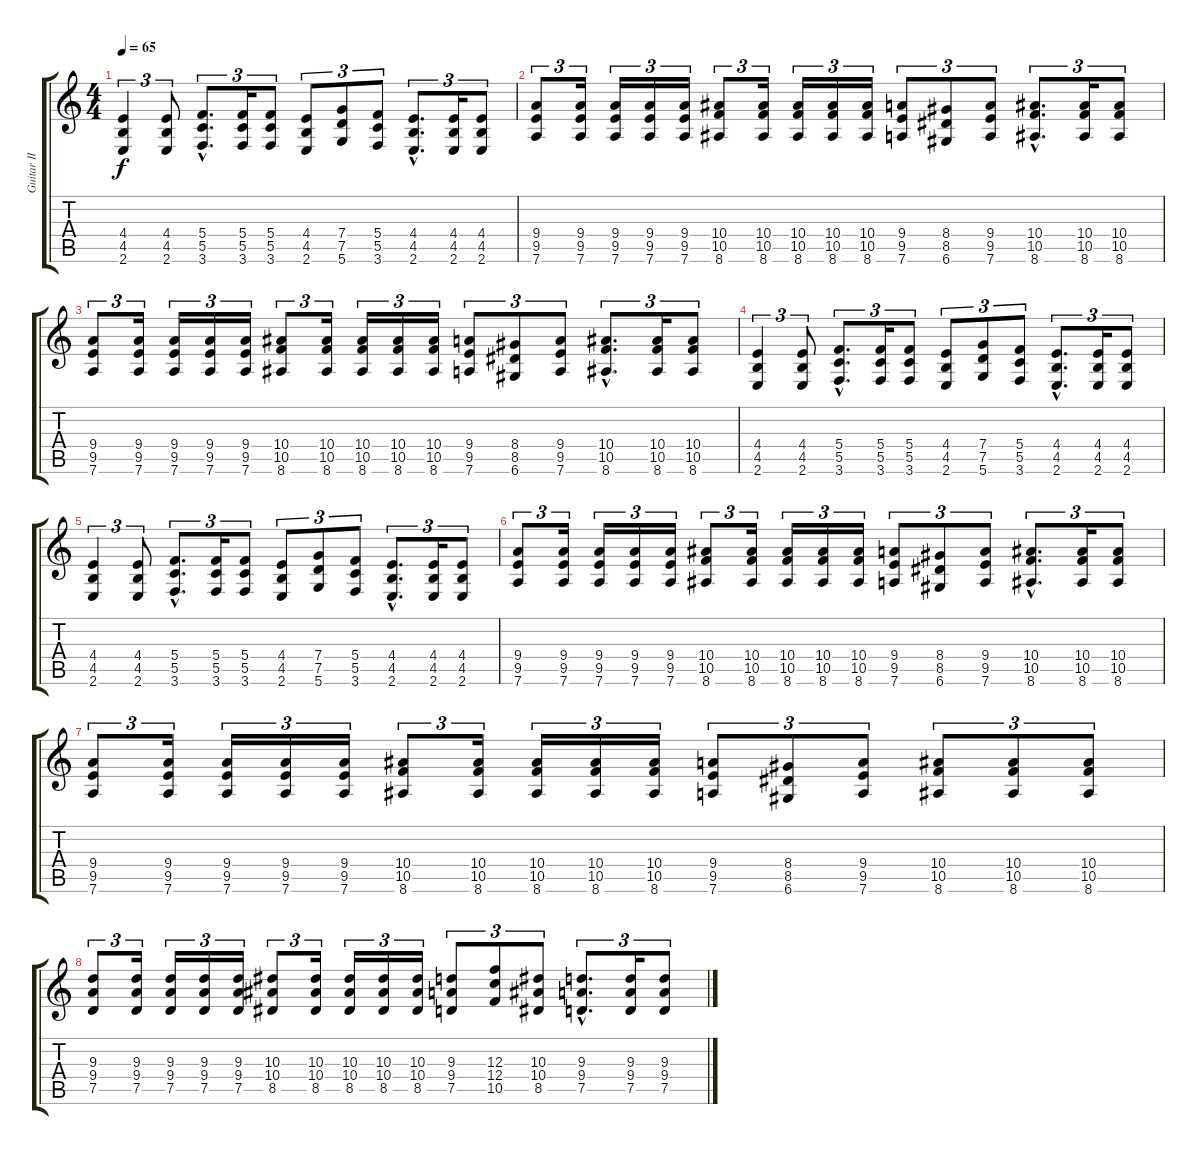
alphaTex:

\track ("Guitar II" "Guitar II") {instrument distortionguitar}
\staff {score tabs}
\tuning (D4 A3 F3 C3 G2 D2) {hide}
\ts (4 4)
\tempo 65
\clef g2
\ks c
(4.4 4.5 2.6).4{tu (3 2) dy f} (4.4 4.5 2.6).8{tu (3 2)} (5.4{hac} 5.5{hac} 3.6{hac}).8{d tu (3 2)} (5.4 5.5 3.6).16{tu (3 2)} (5.4 5.5 3.6).8{tu (3 2)} (4.4 4.5 2.6).8{tu (3 2)} (7.4 7.5 5.6).8{tu (3 2)} (5.4 5.5 3.6).8{tu (3 2)} (4.4{hac} 4.5{hac} 2.6{hac}).8{d tu (3 2)} (4.4 4.5 2.6).16{tu (3 2)} (4.4 4.5 2.6).8{tu (3 2)} |
(9.4 9.5 7.6).8{tu (3 2)} (9.4 9.5 7.6).16{tu (3 2)} (9.4 9.5 7.6).16{tu (3 2)} (9.4 9.5 7.6).16{tu (3 2)} (9.4 9.5 7.6).16{tu (3 2)} (10.4 10.5 8.6).8{tu (3 2)} (10.4 10.5 8.6).16{tu (3 2)} (10.4 10.5 8.6).16{tu (3 2)} (10.4 10.5 8.6).16{tu (3 2)} (10.4 10.5 8.6).16{tu (3 2)} (9.4 9.5 7.6).8{tu (3 2)} (8.4 8.5 6.6).8{tu (3 2)} (9.4 9.5 7.6).8{tu (3 2)} (10.4{hac} 10.5{hac} 8.6{hac}).8{d tu (3 2)} (10.4 10.5 8.6).16{tu (3 2)} (10.4 10.5 8.6).8{tu (3 2)} |
(9.4 9.5 7.6).8{tu (3 2)} (9.4 9.5 7.6).16{tu (3 2)} (9.4 9.5 7.6).16{tu (3 2)} (9.4 9.5 7.6).16{tu (3 2)} (9.4 9.5 7.6).16{tu (3 2)} (10.4 10.5 8.6).8{tu (3 2)} (10.4 10.5 8.6).16{tu (3 2)} (10.4 10.5 8.6).16{tu (3 2)} (10.4 10.5 8.6).16{tu (3 2)} (10.4 10.5 8.6).16{tu (3 2)} (9.4 9.5 7.6).8{tu (3 2)} (8.4 8.5 6.6).8{tu (3 2)} (9.4 9.5 7.6).8{tu (3 2)} (10.4{hac} 10.5{hac} 8.6{hac}).8{d tu (3 2)} (10.4 10.5 8.6).16{tu (3 2)} (10.4 10.5 8.6).8{tu (3 2)} |
(4.4 4.5 2.6).4{tu (3 2)} (4.4 4.5 2.6).8{tu (3 2)} (5.4{hac} 5.5{hac} 3.6{hac}).8{d tu (3 2)} (5.4 5.5 3.6).16{tu (3 2)} (5.4 5.5 3.6).8{tu (3 2)} (4.4 4.5 2.6).8{tu (3 2)} (7.4 7.5 5.6).8{tu (3 2)} (5.4 5.5 3.6).8{tu (3 2)} (4.4{hac} 4.5{hac} 2.6{hac}).8{d tu (3 2)} (4.4 4.5 2.6).16{tu (3 2)} (4.4 4.5 2.6).8{tu (3 2)} |
(4.4 4.5 2.6).4{tu (3 2)} (4.4 4.5 2.6).8{tu (3 2)} (5.4{hac} 5.5{hac} 3.6{hac}).8{d tu (3 2)} (5.4 5.5 3.6).16{tu (3 2)} (5.4 5.5 3.6).8{tu (3 2)} (4.4 4.5 2.6).8{tu (3 2)} (7.4 7.5 5.6).8{tu (3 2)} (5.4 5.5 3.6).8{tu (3 2)} (4.4{hac} 4.5{hac} 2.6{hac}).8{d tu (3 2)} (4.4 4.5 2.6).16{tu (3 2)} (4.4 4.5 2.6).8{tu (3 2)} |
(9.4 9.5 7.6).8{tu (3 2)} (9.4 9.5 7.6).16{tu (3 2)} (9.4 9.5 7.6).16{tu (3 2)} (9.4 9.5 7.6).16{tu (3 2)} (9.4 9.5 7.6).16{tu (3 2)} (10.4 10.5 8.6).8{tu (3 2)} (10.4 10.5 8.6).16{tu (3 2)} (10.4 10.5 8.6).16{tu (3 2)} (10.4 10.5 8.6).16{tu (3 2)} (10.4 10.5 8.6).16{tu (3 2)} (9.4 9.5 7.6).8{tu (3 2)} (8.4 8.5 6.6).8{tu (3 2)} (9.4 9.5 7.6).8{tu (3 2)} (10.4{hac} 10.5{hac} 8.6{hac}).8{d tu (3 2)} (10.4 10.5 8.6).16{tu (3 2)} (10.4 10.5 8.6).8{tu (3 2)} |
(9.4 9.5 7.6).8{tu (3 2)} (9.4 9.5 7.6).16{tu (3 2)} (9.4 9.5 7.6).16{tu (3 2)} (9.4 9.5 7.6).16{tu (3 2)} (9.4 9.5 7.6).16{tu (3 2)} (10.4 10.5 8.6).8{tu (3 2)} (10.4 10.5 8.6).16{tu (3 2)} (10.4 10.5 8.6).16{tu (3 2)} (10.4 10.5 8.6).16{tu (3 2)} (10.4 10.5 8.6).16{tu (3 2)} (9.4 9.5 7.6).8{tu (3 2)} (8.4 8.5 6.6).8{tu (3 2)} (9.4 9.5 7.6).8{tu (3 2)} (10.4 10.5 8.6).8{tu (3 2)} (10.4 10.5 8.6).8{tu (3 2)} (10.4 10.5 8.6).8{tu (3 2)} |
(9.3 9.4 7.5).8{tu (3 2)} (9.3 9.4 7.5).16{tu (3 2)} (9.3 9.4 7.5).16{tu (3 2)} (9.3 9.4 7.5).16{tu (3 2)} (9.3 9.4 7.5).16{tu (3 2)} (10.3 10.4 8.5).8{tu (3 2)} (10.3 10.4 8.5).16{tu (3 2)} (10.3 10.4 8.5).16{tu (3 2)} (10.3 10.4 8.5).16{tu (3 2)} (10.3 10.4 8.5).16{tu (3 2)} (9.3 9.4 7.5).8{tu (3 2)} (12.3 12.4 10.5).8{tu (3 2)} (10.3 10.4 8.5).8{tu (3 2)} (9.3{hac} 9.4{hac} 7.5{hac}).8{d tu (3 2)} (9.3 9.4 7.5).16{tu (3 2)} (9.3 9.4 7.5).8{tu (3 2)}
